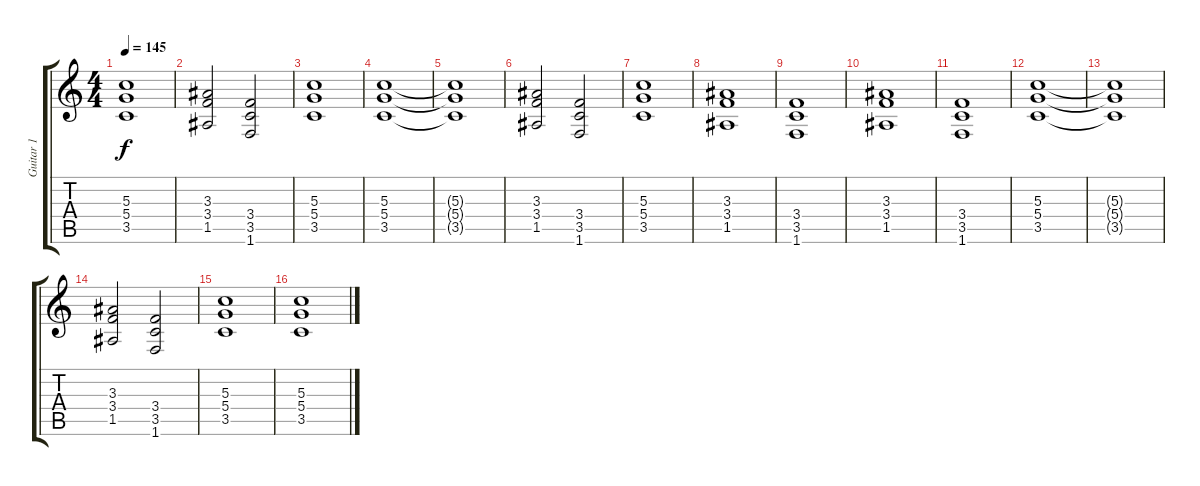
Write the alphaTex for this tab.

\track ("Guitar 1" "Guitar 1") {instrument distortionguitar}
\staff {score tabs}
\tuning (E4 B3 G3 D3 A2 E2) {hide}
\ts (4 4)
\tempo 145
\clef g2
\ks c
(5.3{t} 5.4{t} 3.5{t}).1{dy f} |
(3.3 3.4 1.5).2 (3.4 3.5 1.6).2 |
(5.3 5.4 3.5).1 |
(5.3 5.4 3.5).1 |
(5.3{t} 5.4{t} 3.5{t}).1 |
(3.3 3.4 1.5).2 (3.4 3.5 1.6).2 |
(5.3 5.4 3.5).1 |
(3.3 3.4 1.5).1 |
(3.4 3.5 1.6).1 |
(3.3 3.4 1.5).1 |
(3.4 3.5 1.6).1 |
(5.3 5.4 3.5).1 |
(5.3{t} 5.4{t} 3.5{t}).1 |
(3.3 3.4 1.5).2 (3.4 3.5 1.6).2 |
(5.3 5.4 3.5).1 |
(5.3 5.4 3.5).1{volume 10}
